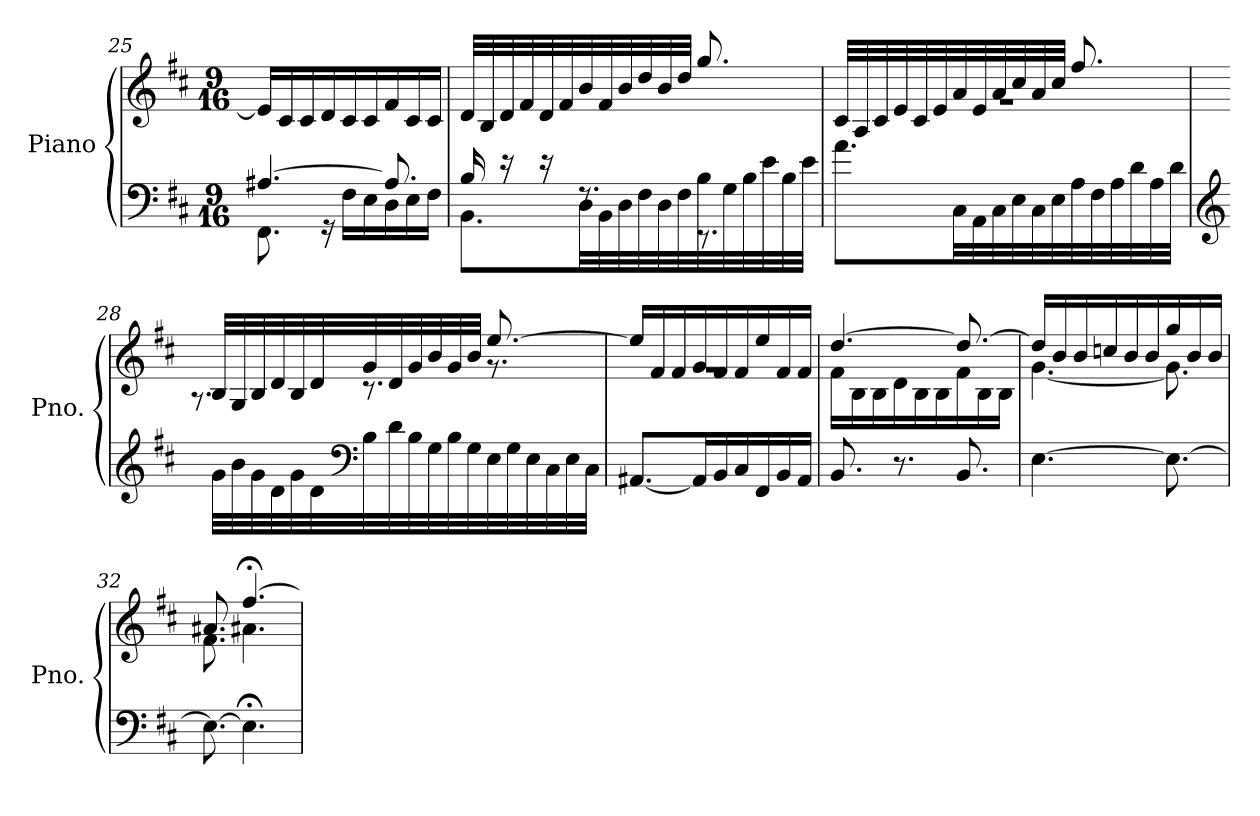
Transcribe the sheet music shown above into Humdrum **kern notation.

**kern	**kern
*part1	*part1
*staff2	*staff1
*I"Piano	*
*I'Pno.	*
*clefF4	*clefG2
*k[f#c#]	*k[f#c#]
*M9/16	*M9/16
=25	=25
*^	*
[4.A#X/	8.FF#\	16e/LL]
.	.	16c#/
.	.	16c#/
.	16r	16d/
.	16F#\LL	16c#/
.	16E\	16c#/
8.A#/]	16D\	16f#/
.	16E\	16c#/
.	16F#\JJ	16c#/JJ
!!LO:LB:g=z
=26	=26	=26
16B/	8.BB\L	32d/LLL
.	.	32B/
16r	.	32d/
.	.	32f#/
16r	.	32d/
.	.	32f#/
8.rF	32D\LL	32b/
.	32BB\	32f#/
.	32D\	32b/
.	32F#\	32dd/
.	32D\	32b/
.	32F#\	32dd/JJJ
8.rEE	32B\	8.gg/
.	32G\	.
.	32B\	.
.	32e\	.
.	32B\	.
.	32e\JJJ	.
*v	*v	*
=27	=27
*	*^
8.a\L	32c#/LLL	16%9rg
.	32A/	.
.	32c#/	.
.	32e/	.
.	32c#/	.
.	32e/	.
32C#\LL	32a/	.
32AA\	32e/	.
32C#\	32a/	.
32E\	32cc#/	.
32C#\	32a/	.
32E\	32cc#/JJJ	.
32A\	8.ff#/	.
32F#\	.	.
32A\	.	.
32d\	.	.
32A\	.	.
32d\JJJ	.	.
!!LO:LB:g=z	!!
=28	=28	=28
*clefG2	*	*
32g\LLL	32B/LLL	8.rA
32b\	32G/	.
32g\	32B/	.
32d\	32d/	.
32g\	32B/	.
32d\	32d/	.
*clefF4	*	*
32B\	32g/	8.rc
32d\	32d/	.
32B\	32g/	.
32G\	32b/	.
32B\	32g/	.
32G\	32b/JJJ	.
32E\	[8.ee/	8.r
32G\	.	.
32E\	.	.
32C#\	.	.
32E\	.	.
32C#\JJJ	.	.
=29	=29	=29
[8.AA#X/L	16ee/LL]	16%9rg
.	16f#/	.
.	16f#/	.
16AA#/L]	16g/	.
16BB/	16f#/	.
16C#/	16f#/	.
16FF#/	16ee/	.
16BB/	16f#/	.
16AA#/JJ	16f#/JJ	.
=30	=30	=30
8.BB/	[4.dd/	16f#\LL
.	.	16B\
.	.	16B\
8.r	.	16d\
.	.	16B\
.	.	16B\
8.BB/	8.dd/_	16f#\
.	.	16B\
.	.	16B\JJ
!!LO:LB:g=z	!!
=31	=31	=31
[4.E\	16dd/LL]	[4.g\
.	16b/	.
.	16b/	.
.	16ccn/	.
.	16b/	.
.	16b/	.
8.E\_	16gg/	8.g\]
.	16b/	.
.	16b/JJ	.
=32	=32	=32
8.E\_	8.a#X/	8.f#\
4.E;<\]	[4.ff#;</	4.a#X\
*	*v	*v
=	=
*-	*-
